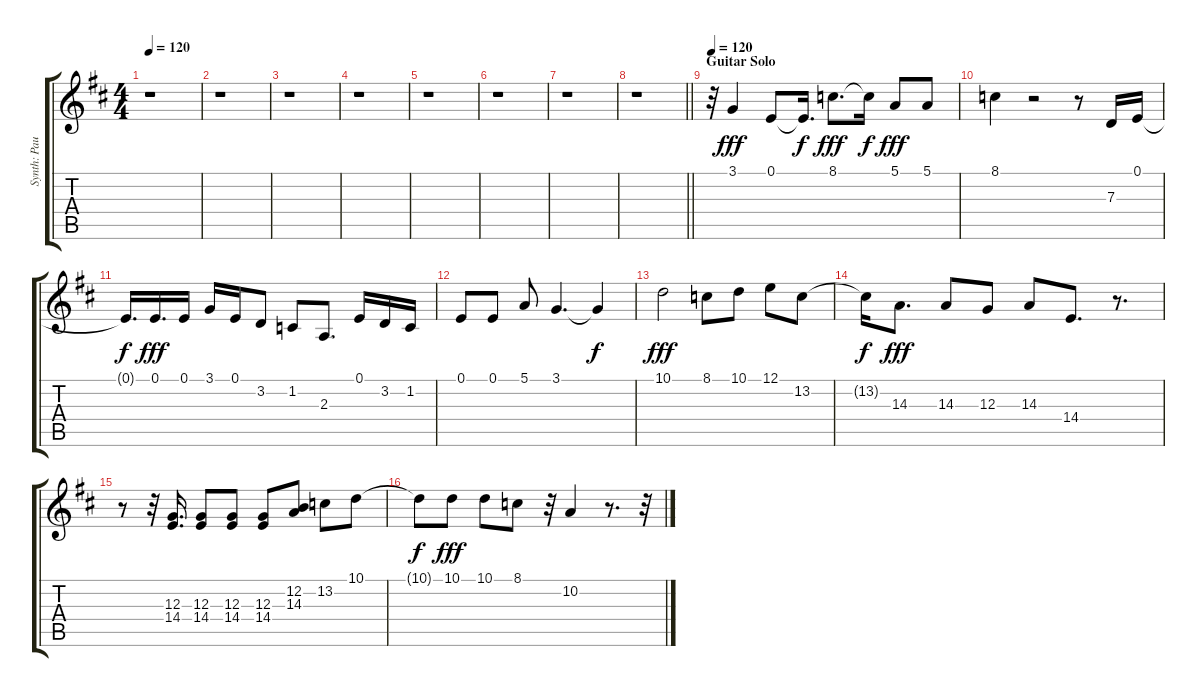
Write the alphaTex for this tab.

\track ("Synth: Paul Rodgers" "Synth: Pau") {instrument tremolostrings}
\staff {score tabs}
\tuning (E4 B3 G3 D3 A2 E2) {hide}
\ts (4 4)
\tempo 120
\clef g2
\ks d
r.1{dy fff} |
r.1 |
r.1 |
r.1 |
r.1 |
r.1 |
r.1 |
\barLineRight lightlight
r.1 |
\section ("" "Guitar Solo")
\tempo 120
r.32 3.1.4 0.1.8 0.1{t}.16{d dy f} 8.1.8{d dy fff} 8.1{t}.16{dy f} 5.1.8{dy fff} 5.1.8 |
8.1.4 r.2 r.8 7.3.16 0.1.16 |
0.1{t}.16{d dy f} 0.1.16{d dy fff} 0.1.16 3.1.16 0.1.16 3.2.8 1.2.8 2.3.8{d} 0.1.16 3.2.16 1.2.16 |
0.1.8 0.1.8 5.1.8 3.1.4{d} 3.1{t}.4{dy f} |
10.1.2{dy fff} 8.1.8 10.1.8 12.1.8 13.2.8 |
13.2{t}.16{dy f} 14.3.8{d dy fff} 14.3.8 12.3.8 14.3.8 14.4.8{d} r.8{d} |
r.8 r.32 (12.3 14.4).16{d} (12.3 14.4).8 (12.3 14.4).8 (12.3 14.4).8 (12.2 14.3).8 13.2.8 10.1.8 |
10.1{t}.8{dy f} 10.1.8{dy fff} 10.1.8 8.1.8 r.32 10.2.4 r.8{d} r.32
